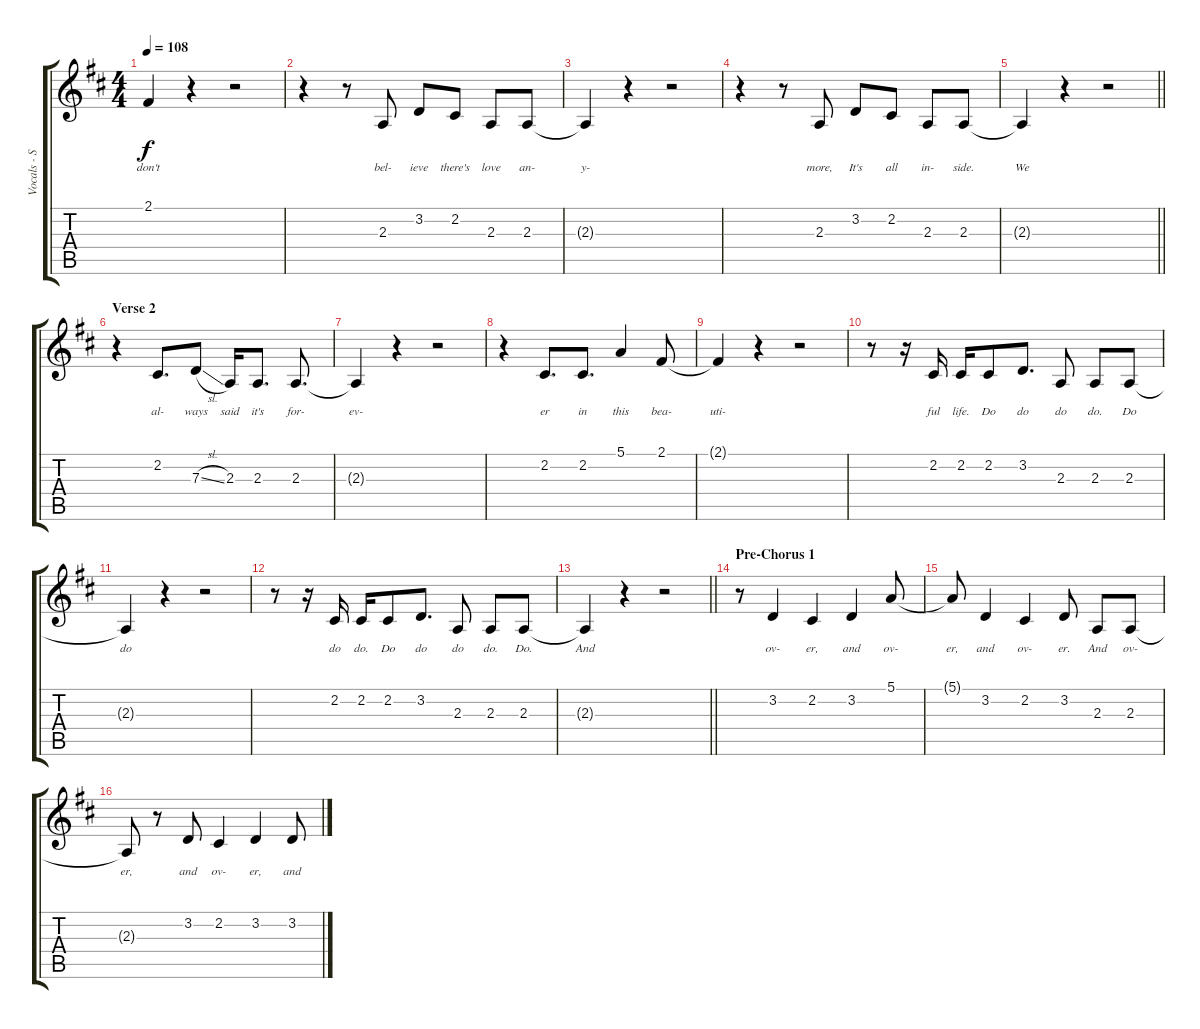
\track ("Vocals - Simon Neil" "Vocals - S") {instrument altosax}
\staff {score tabs}
\tuning (E4 B3 G3 D3 A2 E2) {hide}
\ts (4 4)
\tempo 108
\clef g2
\ks d
2.1{t}.4{lyrics (0 "don't") lyrics (1 "") lyrics (2 "") lyrics (3 "") lyrics (4 "") dy f} r.4 r.2 |
r.4 r.8 2.3.8{lyrics (0 "bel-") lyrics (1 "") lyrics (2 "") lyrics (3 "") lyrics (4 "")} 3.2.8{lyrics (0 "ieve") lyrics (1 "") lyrics (2 "") lyrics (3 "") lyrics (4 "")} 2.2.8{lyrics (0 "there's") lyrics (1 "") lyrics (2 "") lyrics (3 "") lyrics (4 "")} 2.3.8{lyrics (0 "love") lyrics (1 "") lyrics (2 "") lyrics (3 "") lyrics (4 "")} 2.3.8{lyrics (0 "an-") lyrics (1 "") lyrics (2 "") lyrics (3 "") lyrics (4 "")} |
2.3{t}.4{lyrics (0 "y-") lyrics (1 "") lyrics (2 "") lyrics (3 "") lyrics (4 "")} r.4 r.2 |
r.4 r.8 2.3.8{lyrics (0 "more,") lyrics (1 "") lyrics (2 "") lyrics (3 "") lyrics (4 "")} 3.2.8{lyrics (0 "It's") lyrics (1 "") lyrics (2 "") lyrics (3 "") lyrics (4 "")} 2.2.8{lyrics (0 "all") lyrics (1 "") lyrics (2 "") lyrics (3 "") lyrics (4 "")} 2.3.8{lyrics (0 "in-") lyrics (1 "") lyrics (2 "") lyrics (3 "") lyrics (4 "")} 2.3.8{lyrics (0 "side.") lyrics (1 "") lyrics (2 "") lyrics (3 "") lyrics (4 "")} |
\barLineRight lightlight
2.3{t}.4{lyrics (0 "We") lyrics (1 "") lyrics (2 "") lyrics (3 "") lyrics (4 "")} r.4 r.2 |
\section ("" "Verse 2")
r.4 2.2.8{d lyrics (0 "al-") lyrics (1 "") lyrics (2 "") lyrics (3 "") lyrics (4 "")} 7.3{sl}.8{lyrics (0 "ways") lyrics (1 "") lyrics (2 "") lyrics (3 "") lyrics (4 "")} 2.3.16{lyrics (0 "said") lyrics (1 "") lyrics (2 "") lyrics (3 "") lyrics (4 "")} 2.3.8{d lyrics (0 "it's") lyrics (1 "") lyrics (2 "") lyrics (3 "") lyrics (4 "")} 2.3.8{d lyrics (0 "for-") lyrics (1 "") lyrics (2 "") lyrics (3 "") lyrics (4 "")} |
2.3{t}.4{lyrics (0 "ev-") lyrics (1 "") lyrics (2 "") lyrics (3 "") lyrics (4 "")} r.4 r.2 |
r.4 2.2.8{d lyrics (0 "er") lyrics (1 "") lyrics (2 "") lyrics (3 "") lyrics (4 "")} 2.2.8{d lyrics (0 "in") lyrics (1 "") lyrics (2 "") lyrics (3 "") lyrics (4 "")} 5.1.4{lyrics (0 "this") lyrics (1 "") lyrics (2 "") lyrics (3 "") lyrics (4 "")} 2.1.8{lyrics (0 "bea-") lyrics (1 "") lyrics (2 "") lyrics (3 "") lyrics (4 "")} |
2.1{t}.4{lyrics (0 "uti-") lyrics (1 "") lyrics (2 "") lyrics (3 "") lyrics (4 "")} r.4 r.2 |
r.8 r.16 2.2.16{lyrics (0 "ful") lyrics (1 "") lyrics (2 "") lyrics (3 "") lyrics (4 "")} 2.2.16{lyrics (0 "life.") lyrics (1 "") lyrics (2 "") lyrics (3 "") lyrics (4 "")} 2.2.8{lyrics (0 "Do") lyrics (1 "") lyrics (2 "") lyrics (3 "") lyrics (4 "")} 3.2.8{d lyrics (0 "do") lyrics (1 "") lyrics (2 "") lyrics (3 "") lyrics (4 "")} 2.3.8{lyrics (0 "do") lyrics (1 "") lyrics (2 "") lyrics (3 "") lyrics (4 "")} 2.3.8{lyrics (0 "do.") lyrics (1 "") lyrics (2 "") lyrics (3 "") lyrics (4 "")} 2.3.8{lyrics (0 "Do") lyrics (1 "") lyrics (2 "") lyrics (3 "") lyrics (4 "")} |
2.3{t}.4{lyrics (0 "do") lyrics (1 "") lyrics (2 "") lyrics (3 "") lyrics (4 "")} r.4 r.2 |
r.8 r.16 2.2.16{lyrics (0 "do") lyrics (1 "") lyrics (2 "") lyrics (3 "") lyrics (4 "")} 2.2.16{lyrics (0 "do.") lyrics (1 "") lyrics (2 "") lyrics (3 "") lyrics (4 "")} 2.2.8{lyrics (0 "Do") lyrics (1 "") lyrics (2 "") lyrics (3 "") lyrics (4 "")} 3.2.8{d lyrics (0 "do") lyrics (1 "") lyrics (2 "") lyrics (3 "") lyrics (4 "")} 2.3.8{lyrics (0 "do") lyrics (1 "") lyrics (2 "") lyrics (3 "") lyrics (4 "")} 2.3.8{lyrics (0 "do.") lyrics (1 "") lyrics (2 "") lyrics (3 "") lyrics (4 "")} 2.3.8{lyrics (0 "Do.") lyrics (1 "") lyrics (2 "") lyrics (3 "") lyrics (4 "")} |
\barLineRight lightlight
2.3{t}.4{lyrics (0 "And") lyrics (1 "") lyrics (2 "") lyrics (3 "") lyrics (4 "")} r.4 r.2 |
\section ("" "Pre-Chorus 1")
r.8 3.2.4{lyrics (0 "ov-") lyrics (1 "") lyrics (2 "") lyrics (3 "") lyrics (4 "")} 2.2.4{lyrics (0 "er,") lyrics (1 "") lyrics (2 "") lyrics (3 "") lyrics (4 "")} 3.2.4{lyrics (0 "and") lyrics (1 "") lyrics (2 "") lyrics (3 "") lyrics (4 "")} 5.1.8{lyrics (0 "ov-") lyrics (1 "") lyrics (2 "") lyrics (3 "") lyrics (4 "")} |
5.1{t}.8{lyrics (0 "er,") lyrics (1 "") lyrics (2 "") lyrics (3 "") lyrics (4 "")} 3.2.4{lyrics (0 "and") lyrics (1 "") lyrics (2 "") lyrics (3 "") lyrics (4 "")} 2.2.4{lyrics (0 "ov-") lyrics (1 "") lyrics (2 "") lyrics (3 "") lyrics (4 "")} 3.2.8{lyrics (0 "er.") lyrics (1 "") lyrics (2 "") lyrics (3 "") lyrics (4 "")} 2.3.8{lyrics (0 "And") lyrics (1 "") lyrics (2 "") lyrics (3 "") lyrics (4 "")} 2.3.8{lyrics (0 "ov-") lyrics (1 "") lyrics (2 "") lyrics (3 "") lyrics (4 "")} |
2.3{t}.8{lyrics (0 "er,") lyrics (1 "") lyrics (2 "") lyrics (3 "") lyrics (4 "")} r.8 3.2.8{lyrics (0 "and") lyrics (1 "") lyrics (2 "") lyrics (3 "") lyrics (4 "")} 2.2.4{lyrics (0 "ov-") lyrics (1 "") lyrics (2 "") lyrics (3 "") lyrics (4 "")} 3.2.4{lyrics (0 "er,") lyrics (1 "") lyrics (2 "") lyrics (3 "") lyrics (4 "")} 3.2.8{lyrics (0 "and") lyrics (1 "") lyrics (2 "") lyrics (3 "") lyrics (4 "")}
